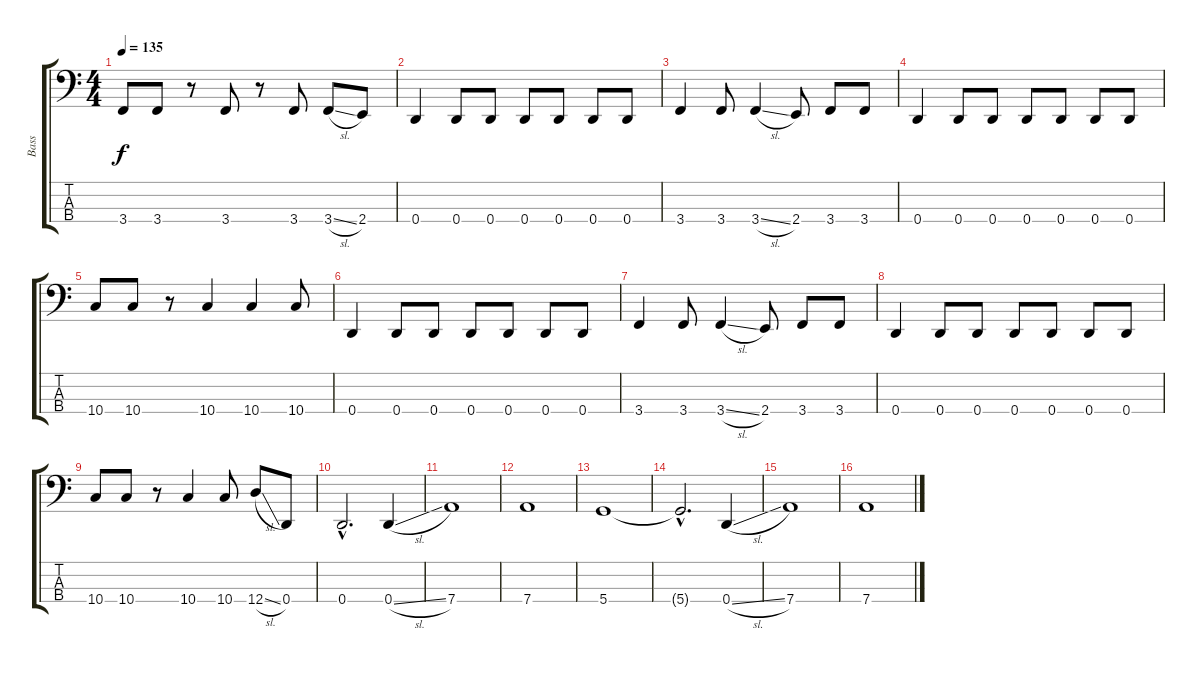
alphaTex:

\track ("Bass" "Bass") {instrument electricbassfinger}
\staff {score tabs}
\tuning (G2 D2 A1 D1) {hide}
\ts (4 4)
\tempo 135
\clef f4
\ks c
3.4.8{dy f} 3.4.8 r.8 3.4.8 r.8 3.4.8 3.4{sl}.8 2.4.8 |
0.4.4 0.4.8 0.4.8 0.4.8 0.4.8 0.4.8 0.4.8 |
3.4.4 3.4.8 3.4{sl}.4 2.4.8 3.4.8 3.4.8 |
0.4.4 0.4.8 0.4.8 0.4.8 0.4.8 0.4.8 0.4.8 |
10.4.8 10.4.8 r.8 10.4.4 10.4.4 10.4.8 |
0.4.4 0.4.8 0.4.8 0.4.8 0.4.8 0.4.8 0.4.8 |
3.4.4 3.4.8 3.4{sl}.4 2.4.8 3.4.8 3.4.8 |
0.4.4 0.4.8 0.4.8 0.4.8 0.4.8 0.4.8 0.4.8 |
10.4.8 10.4.8 r.8 10.4.4 10.4.8 12.4{sl}.8 0.4.8 |
0.4{hac}.2{d} 0.4{sl}.4 |
7.4.1 |
7.4.1 |
5.4.1 |
5.4{hac t}.2{d} 0.4{sl}.4 |
7.4.1 |
7.4.1
